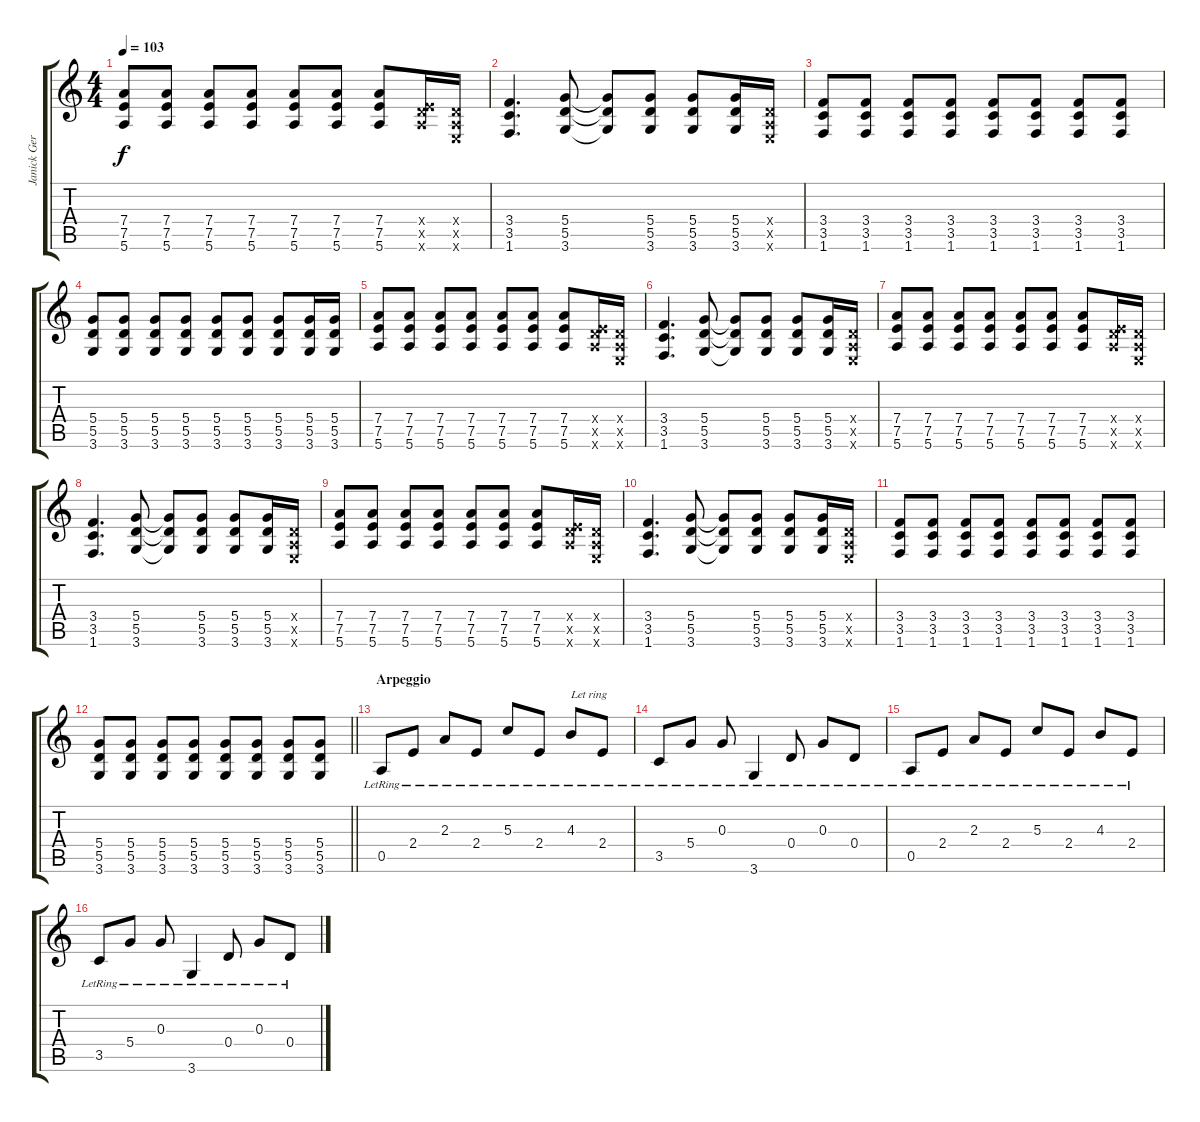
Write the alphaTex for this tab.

\track ("Janick Gers" "Janick Ger") {instrument distortionguitar}
\staff {score tabs}
\tuning (E4 B3 G3 D3 A2 E2) {hide}
\ts (4 4)
\tempo 103
\clef g2
\ks c
(7.4 7.5 5.6).8{dy f} (7.4 7.5 5.6).8 (7.4 7.5 5.6).8 (7.4 7.5 5.6).8 (7.4 7.5 5.6).8 (7.4 7.5 5.6).8 (7.4 7.5 5.6).8 (0.4{x} 7.5{x} 5.6{x}).16 (0.4{x} 0.5{x} 0.6{x}).16 |
(3.4 3.5 1.6).4{d} (5.4 5.5 3.6).8 (5.4{t} 5.5{t} 3.6{t}).8 (5.4 5.5 3.6).8 (5.4 5.5 3.6).8 (5.4 5.5 3.6).16 (0.4{x} 0.5{x} 0.6{x}).16 |
(3.4 3.5 1.6).8 (3.4 3.5 1.6).8 (3.4 3.5 1.6).8 (3.4 3.5 1.6).8 (3.4 3.5 1.6).8 (3.4 3.5 1.6).8 (3.4 3.5 1.6).8 (3.4 3.5 1.6).8 |
(5.4 5.5 3.6).8 (5.4 5.5 3.6).8 (5.4 5.5 3.6).8 (5.4 5.5 3.6).8 (5.4 5.5 3.6).8 (5.4 5.5 3.6).8 (5.4 5.5 3.6).8 (5.4 5.5 3.6).16 (5.4 5.5 3.6).16 |
(7.4 7.5 5.6).8 (7.4 7.5 5.6).8 (7.4 7.5 5.6).8 (7.4 7.5 5.6).8 (7.4 7.5 5.6).8 (7.4 7.5 5.6).8 (7.4 7.5 5.6).8 (0.4{x} 7.5{x} 5.6{x}).16 (0.4{x} 0.5{x} 0.6{x}).16 |
(3.4 3.5 1.6).4{d} (5.4 5.5 3.6).8 (5.4{t} 5.5{t} 3.6{t}).8 (5.4 5.5 3.6).8 (5.4 5.5 3.6).8 (5.4 5.5 3.6).16 (0.4{x} 0.5{x} 0.6{x}).16 |
(7.4 7.5 5.6).8 (7.4 7.5 5.6).8 (7.4 7.5 5.6).8 (7.4 7.5 5.6).8 (7.4 7.5 5.6).8 (7.4 7.5 5.6).8 (7.4 7.5 5.6).8 (0.4{x} 7.5{x} 5.6{x}).16 (0.4{x} 0.5{x} 0.6{x}).16 |
(3.4 3.5 1.6).4{d} (5.4 5.5 3.6).8 (5.4{t} 5.5{t} 3.6{t}).8 (5.4 5.5 3.6).8 (5.4 5.5 3.6).8 (5.4 5.5 3.6).16 (0.4{x} 0.5{x} 0.6{x}).16 |
(7.4 7.5 5.6).8 (7.4 7.5 5.6).8 (7.4 7.5 5.6).8 (7.4 7.5 5.6).8 (7.4 7.5 5.6).8 (7.4 7.5 5.6).8 (7.4 7.5 5.6).8 (0.4{x} 7.5{x} 5.6{x}).16 (0.4{x} 0.5{x} 0.6{x}).16 |
(3.4 3.5 1.6).4{d} (5.4 5.5 3.6).8 (5.4{t} 5.5{t} 3.6{t}).8 (5.4 5.5 3.6).8 (5.4 5.5 3.6).8 (5.4 5.5 3.6).16 (0.4{x} 0.5{x} 0.6{x}).16 |
(3.4 3.5 1.6).8 (3.4 3.5 1.6).8 (3.4 3.5 1.6).8 (3.4 3.5 1.6).8 (3.4 3.5 1.6).8 (3.4 3.5 1.6).8 (3.4 3.5 1.6).8 (3.4 3.5 1.6).8 |
\barLineRight lightlight
(5.4 5.5 3.6).8 (5.4 5.5 3.6).8 (5.4 5.5 3.6).8 (5.4 5.5 3.6).8 (5.4 5.5 3.6).8 (5.4 5.5 3.6).8 (5.4 5.5 3.6).8 (5.4 5.5 3.6).8 |
\section ("" "Arpeggio")
0.5{lr}.8{instrument electricguitarclean} 2.4{lr}.8 2.3{lr}.8 2.4{lr}.8 5.3{lr}.8 2.4{lr}.8 4.3{lr}.8{txt "Let ring"} 2.4{lr}.8 |
3.5{lr}.8 5.4{lr}.8 0.3{lr}.8 3.6{lr}.4 0.4{lr}.8 0.3{lr}.8 0.4{lr}.8 |
0.5{lr}.8 2.4{lr}.8 2.3{lr}.8 2.4{lr}.8 5.3{lr}.8 2.4{lr}.8 4.3{lr}.8 2.4{lr}.8 |
3.5{lr}.8 5.4{lr}.8 0.3{lr}.8 3.6{lr}.4 0.4{lr}.8 0.3{lr}.8 0.4{lr}.8
